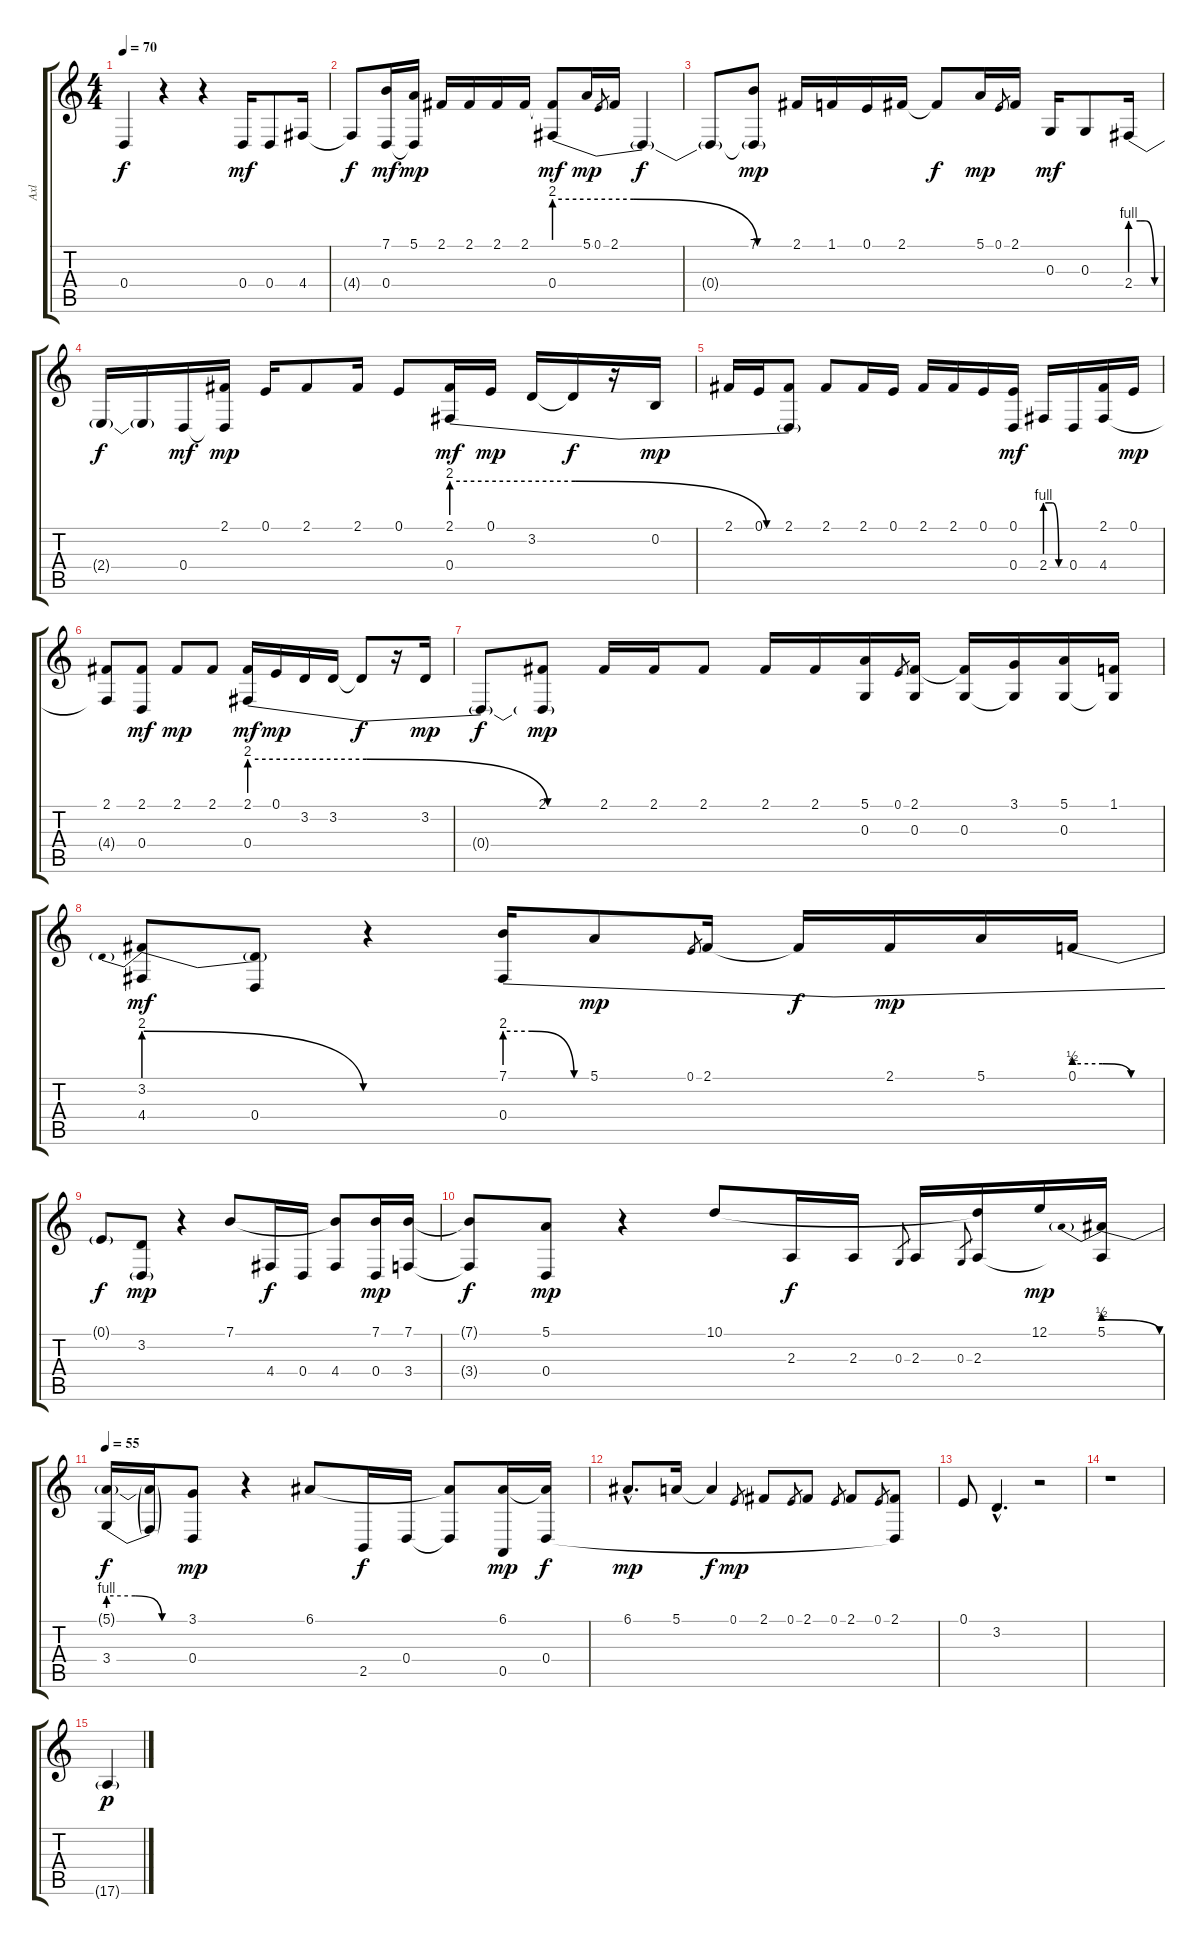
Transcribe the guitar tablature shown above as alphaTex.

\track ("Axl" "Axl") {instrument whistle}
\staff {score tabs}
\tuning (E4 B3 G3 D3 A2 E2) {hide}
\ts (4 4)
\tempo 70
\clef g2
\ks c
0.4{t}.4{dy f} r.4 r.4 0.4.16{dy mf} 0.4.8 4.4.16 |
4.4{t}.8{dy f} (7.1 0.4).16{dy mf} (5.1 0.4{t}).16{dy mp} 2.1.16 2.1.16 2.1.16 2.1.16 (2.1{t} 0.4{be (custom 0 8 20 8 51 0 60 0)}).8{dy mf} 5.1.16{dy mp} 0.1.8{gr} 2.1.16 0.4{t}.4{dy f} |
0.4{t}.8 (7.1 0.4{t}).8{dy mp} 2.1.16 1.1.16 0.1.16 2.1.16 2.1{t}.8{dy f} 5.1.16{dy mp} 0.1.8{gr} 2.1.16 0.3.16{dy mf} 0.3.8 2.4{be (custom 0 4 20 4 30 4 50 0 60 0)}.16 |
2.4{t}.16{dy f} 2.4{t}.16 0.4.16{dy mf} (2.1 0.4{t}).16{dy mp} 0.1.16 2.1.8 2.1.16 0.1.8 (2.1 0.4{be (custom 0 8 20 8 51 0 60 0)}).16{dy mf} 0.1.16{dy mp} 3.2.16 3.2{t}.16{dy f} r.16 0.2.16{dy mp} |
2.1.16 0.1.16 (2.1 0.4{t}).8 2.1.8 2.1.16 0.1.16 2.1.16 2.1.16 0.1.16 (0.1 0.4).16{dy mf} 2.4{be (custom 0 4 20 4 40 0 60 0)}.16 0.4.16 (2.1 4.4).16 0.1.16{dy mp} |
(2.1 4.4{t}).8 (2.1 0.4).8{dy mf} 2.1.8{dy mp} 2.1.8 (2.1 0.4{be (custom 0 8 20 8 51 0 60 0)}).16{dy mf} 0.1.16{dy mp} 3.2.16 3.2.16 3.2{t}.8{dy f} r.16 3.2.16{dy mp} |
0.4{t}.8{dy f} (2.1 0.4{t}).8{dy mp} 2.1.16 2.1.16 2.1.8 2.1.16 2.1.16 (5.1 0.3).16 0.1.8{gr} (2.1 0.3).16 (2.1{t} 0.3).16 (3.1 0.3{t}).16 (5.1 0.3).16 (1.1 0.3{t}).16 |
(3.2{be (prebendrelease 0 8 60 0)} 4.4).8{dy mf} (3.2{t} 0.4).8 r.4 (7.1 0.4{be (custom 0 8 20 8 51 0 60 0)}).16 5.1.8{dy mp} 0.1.8{gr} 2.1.16 2.1{t}.16{dy f} 2.1.16{dy mp} 5.1.16 0.1{be (custom 0 2 20 2 40 0 60 0)}.16 |
0.1{t}.8{dy f} (3.2 0.4{t}).8{dy mp} r.4 7.1.8 4.4.16{dy f} 0.4.16 (7.1{t} 4.4).8 (7.1 0.4).16{dy mp} (7.1 3.4).16 |
(7.1{t} 3.4{t}).8{dy f} (5.1 0.4).8{dy mp} r.4 10.1.8 2.3.16{dy f} 2.3.16 0.3.8{gr} 2.3.16 0.3.8{gr} (10.1{t} 2.3).16 12.1.16{dy mp} (5.1{be (prebendrelease 0 2 60 0)} 2.3{t}).16 |
\tempo 55
(5.1{t} 3.4{be (custom 0 4 20 4 40 0 60 0)}).16{dy f} (5.1{t} 3.4{t}).16 (3.1 0.4).8{dy mp} r.4 6.1.8 2.5.16{dy f} 0.4.16 (6.1{t} 0.4{t}).8 (6.1 0.5).16{dy mp} (6.1{t} 0.4).16{dy f} |
6.1{hac}.8{d dy mp} 5.1.16 5.1{t}.4{dy f} 0.1.8{gr dy mp} 2.1.8 0.1.8{gr} 2.1.8 0.1.8{gr} 2.1.8 0.1.8{gr} (2.1 0.4{t}).8 |
0.1.8 3.2{hac}.4{d} r.2 |
r.1 |
17.6{g}.4{dy p}
